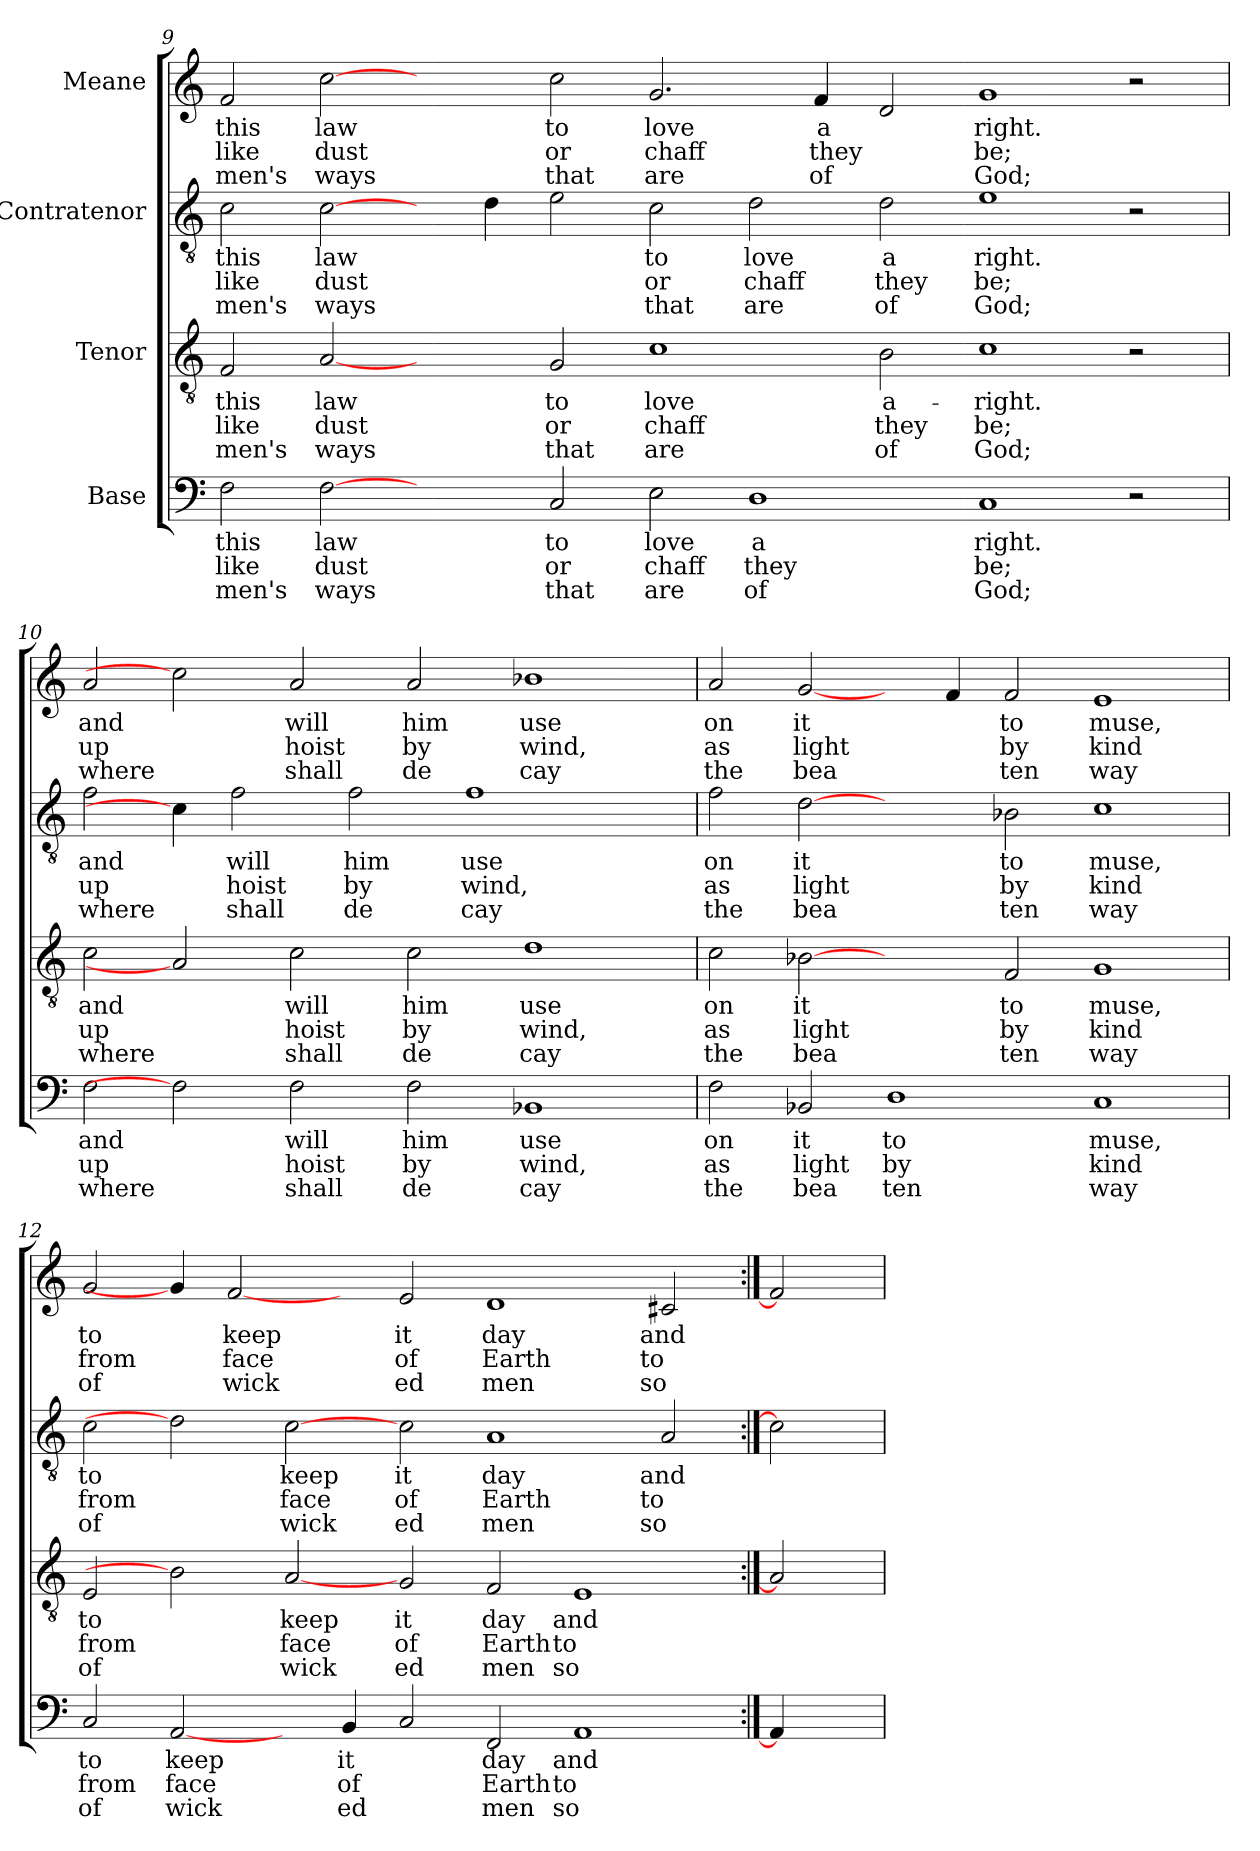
**kern	**text	**text	**text	**kern	**text	**text	**text	**kern	**text	**text	**text	**kern	**text	**text	**text
*part4	*part4	*part4	*part4	*part3	*part3	*part3	*part3	*part2	*part2	*part2	*part2	*part1	*part1	*part1	*part1
*staff4	*staff4	*staff4	*staff4	*staff3	*staff3	*staff3	*staff3	*staff2	*staff2	*staff2	*staff2	*staff1	*staff1	*staff1	*staff1
*I"Base	*	*	*	*I"Tenor	*	*	*	*I"Contratenor	*	*	*	*I"Meane	*	*	*
*clefF4	*	*	*	*clefGv2	*	*	*	*clefGv2	*	*	*	*clefG2	*	*	*
*k[]	*	*	*	*k[]	*	*	*	*k[]	*	*	*	*k[]	*	*	*
*C:	*	*	*	*C:	*	*	*	*C:	*	*	*	*C:	*	*	*
=9	=9	=9	=9	=9	=9	=9	=9	=9	=9	=9	=9	=9	=9	=9	=9
!	!LO:LY:b	!LO:LY:b	!LO:LY:b	!	!LO:LY:b	!LO:LY:b	!LO:LY:b	!	!LO:LY:b	!LO:LY:b	!LO:LY:b	!	!LO:LY:b	!LO:LY:b	!LO:LY:b
2F\	this	like	men's	2F/	this	like	men's	2c\	this	like	men's	2f/	this	like	men's
!	!LO:LY:b	!LO:LY:b	!LO:LY:b	!	!LO:LY:b	!LO:LY:b	!LO:LY:b	!	!LO:LY:b	!LO:LY:b	!LO:LY:b	!	!LO:LY:b	!LO:LY:b	!LO:LY:b
[2F	law	dust	ways	[2A	law	dust	ways	[2c\	law	dust	ways	[2cc	law	dust	ways
2ryy	.	.	.	2ryy	.	.	.	4ryy	.	.	.	2ryy	.	.	.
.	.	.	.	.	.	.	.	4d\	.	.	.	.	.	.	.
!	!LO:LY:b	!LO:LY:b	!LO:LY:b	!	!LO:LY:b	!LO:LY:b	!LO:LY:b	!	!	!	!	!	!LO:LY:b	!LO:LY:b	!LO:LY:b
2C/	to	or	that	2G/	to	or	that	2e\	.	.	.	2cc\	to	or	that
!	!LO:LY:b	!LO:LY:b	!LO:LY:b	!	!LO:LY:b	!LO:LY:b	!LO:LY:b	!	!LO:LY:b	!LO:LY:b	!LO:LY:b	!	!LO:LY:b	!LO:LY:b	!LO:LY:b
2E\	love	chaff	are	1c	love	chaff	are	2c\	to	or	that	2.g/	love	chaff	are
!	!LO:LY:b	!LO:LY:b	!LO:LY:b	!	!	!	!	!	!LO:LY:b	!LO:LY:b	!LO:LY:b	!	!	!	!
1D	a	they	of	.	.	.	.	2d\	love	chaff	are	.	.	.	.
!	!	!	!	!	!	!	!	!	!	!	!	!	!LO:LY:b	!LO:LY:b	!LO:LY:b
.	.	.	.	.	.	.	.	.	.	.	.	4f/	a	they	of
!	!	!	!	!	!LO:LY:b	!LO:LY:b	!LO:LY:b	!	!LO:LY:b	!LO:LY:b	!LO:LY:b	!	!	!	!
.	.	.	.	2B\	a-	they	of	2d\	a	they	of	2d/	.	.	.
!	!LO:LY:b	!LO:LY:b	!LO:LY:b	!	!LO:LY:b	!LO:LY:b	!LO:LY:b	!	!LO:LY:b	!LO:LY:b	!LO:LY:b	!	!LO:LY:b	!LO:LY:b	!LO:LY:b
1C	right.	be;	God;	1c	-right.	be;	God;	1e	right.	be;	God;	1g	right.	be;	God;
2r	.	.	.	2r	.	.	.	2r	.	.	.	2r	.	.	.
=10	=10	=10	=10	=10	=10	=10	=10	=10	=10	=10	=10	=10	=10	=10	=10
!	!LO:LY:b	!LO:LY:b	!LO:LY:b	!	!LO:LY:b	!LO:LY:b	!LO:LY:b	!	!LO:LY:b	!LO:LY:b	!LO:LY:b	!	!LO:LY:b	!LO:LY:b	!LO:LY:b
2F\	and	up	where	2c\	and	up	where	2f\	and	up	where	2a/	and	up	where
2F]	.	.	.	2A]	.	.	.	4c\]	.	.	.	2cc]	.	.	.
!	!	!	!	!	!	!	!	!	!LO:LY:b	!LO:LY:b	!LO:LY:b	!	!	!	!
.	.	.	.	.	.	.	.	2f\	will	hoist	shall	.	.	.	.
!	!LO:LY:b	!LO:LY:b	!LO:LY:b	!	!LO:LY:b	!LO:LY:b	!LO:LY:b	!	!	!	!	!	!LO:LY:b	!LO:LY:b	!LO:LY:b
2F\	will	hoist	shall	2c\	will	hoist	shall	.	.	.	.	2a/	will	hoist	shall
!	!	!	!	!	!	!	!	!	!LO:LY:b	!LO:LY:b	!LO:LY:b	!	!	!	!
.	.	.	.	.	.	.	.	2f\	him	by	de	.	.	.	.
!	!LO:LY:b	!LO:LY:b	!LO:LY:b	!	!LO:LY:b	!LO:LY:b	!LO:LY:b	!	!	!	!	!	!LO:LY:b	!LO:LY:b	!LO:LY:b
2F\	him	by	de	2c\	him	by	de	.	.	.	.	2a/	him	by	de
!	!	!	!	!	!	!	!	!	!LO:LY:b	!LO:LY:b	!LO:LY:b	!	!	!	!
.	.	.	.	.	.	.	.	1f	use	wind,	cay	.	.	.	.
!	!LO:LY:b	!LO:LY:b	!LO:LY:b	!	!LO:LY:b	!LO:LY:b	!LO:LY:b	!	!	!	!	!	!LO:LY:b	!LO:LY:b	!LO:LY:b
1BB-X	use	wind,	cay	1d	use	wind,	cay	.	.	.	.	1b-X	use	wind,	cay
.	.	.	.	.	.	.	.	4ryy	.	.	.	.	.	.	.
!!LO:LB:g=z
=11	=11	=11	=11	=11	=11	=11	=11	=11	=11	=11	=11	=11	=11	=11	=11
!	!LO:LY:b	!LO:LY:b	!LO:LY:b	!	!LO:LY:b	!LO:LY:b	!LO:LY:b	!	!LO:LY:b	!LO:LY:b	!LO:LY:b	!	!LO:LY:b	!LO:LY:b	!LO:LY:b
2F\	on	as	the	2c\	on	as	the	2f\	on	as	the	2a/	on	as	the
!	!LO:LY:b	!LO:LY:b	!LO:LY:b	!	!LO:LY:b	!LO:LY:b	!LO:LY:b	!	!LO:LY:b	!LO:LY:b	!LO:LY:b	!	!LO:LY:b	!LO:LY:b	!LO:LY:b
2BB-X/	it	light	bea	[2B-X	it	light	bea	[2d	it	light	bea	[2g/	it	light	bea
!	!LO:LY:b	!LO:LY:b	!LO:LY:b	!	!	!	!	!	!	!	!	!	!	!	!
1D	to	by	ten	2ryy	.	.	.	2ryy	.	.	.	4ryy	.	.	.
.	.	.	.	.	.	.	.	.	.	.	.	4f/	.	.	.
!	!	!	!	!	!LO:LY:b	!LO:LY:b	!LO:LY:b	!	!LO:LY:b	!LO:LY:b	!LO:LY:b	!	!LO:LY:b	!LO:LY:b	!LO:LY:b
.	.	.	.	2F/	to	by	ten	2B-X\	to	by	ten	2f/	to	by	ten
!	!LO:LY:b	!LO:LY:b	!LO:LY:b	!	!LO:LY:b	!LO:LY:b	!LO:LY:b	!	!LO:LY:b	!LO:LY:b	!LO:LY:b	!	!LO:LY:b	!LO:LY:b	!LO:LY:b
1C	muse,	kind	way	1G	muse,	kind	way	1c	muse,	kind	way	1e	muse,	kind	way
=12	=12	=12	=12	=12	=12	=12	=12	=12	=12	=12	=12	=12	=12	=12	=12
!	!LO:LY:b	!LO:LY:b	!LO:LY:b	!	!LO:LY:b	!LO:LY:b	!LO:LY:b	!	!LO:LY:b	!LO:LY:b	!LO:LY:b	!	!LO:LY:b	!LO:LY:b	!LO:LY:b
2C/	to	from	of	2E/	to	from	of	2c\	to	from	of	2g/	to	from	of
!	!LO:LY:b	!LO:LY:b	!LO:LY:b	!	!	!	!	!	!	!	!	!	!	!	!
[2AA/	keep	face	wick	2B-]	.	.	.	2d]	.	.	.	4g/]	.	.	.
!	!	!	!	!	!	!	!	!	!	!	!	!	!LO:LY:b	!LO:LY:b	!LO:LY:b
.	.	.	.	.	.	.	.	.	.	.	.	[2f	keep	face	wick
!	!	!	!	!	!LO:LY:b	!LO:LY:b	!LO:LY:b	!	!LO:LY:b	!LO:LY:b	!LO:LY:b	!	!	!	!
4ryy	.	.	.	[2A	keep	face	wick	[2c	keep	face	wick	.	.	.	.
!	!LO:LY:b	!LO:LY:b	!LO:LY:b	!	!	!	!	!	!	!	!	!	!	!	!
4BB/	it	of	ed	.	.	.	.	.	.	.	.	4ryy	.	.	.
!	!	!	!	!	!LO:LY:b	!LO:LY:b	!LO:LY:b	!	!LO:LY:b	!LO:LY:b	!LO:LY:b	!	!LO:LY:b	!LO:LY:b	!LO:LY:b
2C/	.	.	.	2G/	it	of	ed	2c\	it	of	ed	2e/	it	of	ed
!	!LO:LY:b	!LO:LY:b	!LO:LY:b	!	!LO:LY:b	!LO:LY:b	!LO:LY:b	!	!LO:LY:b	!LO:LY:b	!LO:LY:b	!	!LO:LY:b	!LO:LY:b	!LO:LY:b
2FF/	day	Earth	men	2F/	day	Earth	men	1A	day	Earth	men	1d	day	Earth	men
!	!LO:LY:b	!LO:LY:b	!LO:LY:b	!	!LO:LY:b	!LO:LY:b	!LO:LY:b	!	!	!	!	!	!	!	!
1AA	and	to	so	1E	and	to	so	.	.	.	.	.	.	.	.
!	!	!	!	!	!	!	!	!	!LO:LY:b	!LO:LY:b	!LO:LY:b	!	!LO:LY:b	!LO:LY:b	!LO:LY:b
.	.	.	.	.	.	.	.	2A/	and	to	so	2c#X/	and	to	so
=13:|!	=13:|!	=13:|!	=13:|!	=13:|!	=13:|!	=13:|!	=13:|!	=13:|!	=13:|!	=13:|!	=13:|!	=13:|!	=13:|!	=13:|!	=13:|!
4AA/]	.	.	.	2A]	.	.	.	2c]	.	.	.	2f]	.	.	.
4ryy	.	.	.	.	.	.	.	.	.	.	.	.	.	.	.
=	=	=	=	=	=	=	=	=	=	=	=	=	=	=	=
*-	*-	*-	*-	*-	*-	*-	*-	*-	*-	*-	*-	*-	*-	*-	*-
